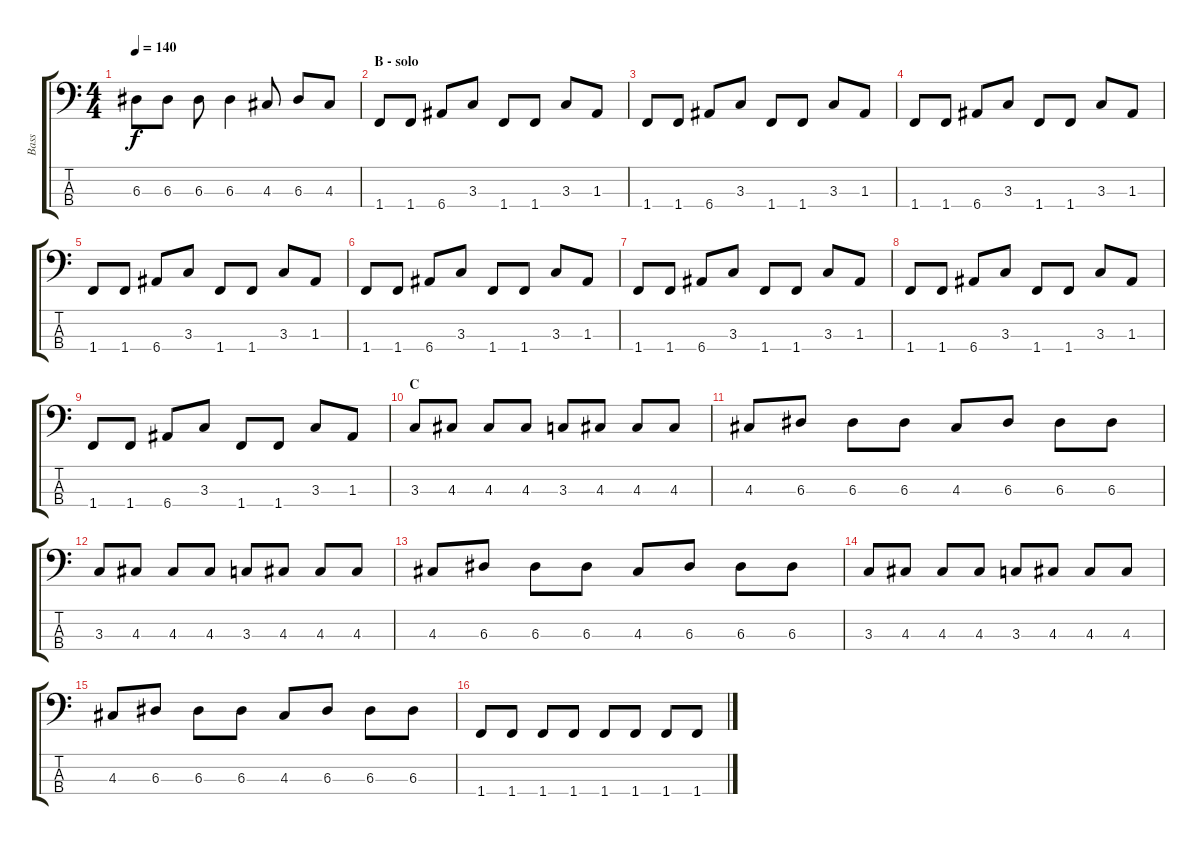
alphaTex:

\track ("Bass" "Bass") {instrument electricbassfinger}
\staff {score tabs}
\tuning (G2 D2 A1 E1) {hide}
\ts (4 4)
\tempo 140
\clef f4
\ks c
6.3.8{dy f} 6.3.8 6.3.8 6.3.4 4.3.8 6.3.8 4.3.8 |
\section ("" "B - solo")
1.4.8 1.4.8 6.4.8 3.3.8 1.4.8 1.4.8 3.3.8 1.3.8 |
1.4.8 1.4.8 6.4.8 3.3.8 1.4.8 1.4.8 3.3.8 1.3.8 |
1.4.8 1.4.8 6.4.8 3.3.8 1.4.8 1.4.8 3.3.8 1.3.8 |
1.4.8 1.4.8 6.4.8 3.3.8 1.4.8 1.4.8 3.3.8 1.3.8 |
1.4.8 1.4.8 6.4.8 3.3.8 1.4.8 1.4.8 3.3.8 1.3.8 |
1.4.8 1.4.8 6.4.8 3.3.8 1.4.8 1.4.8 3.3.8 1.3.8 |
1.4.8 1.4.8 6.4.8 3.3.8 1.4.8 1.4.8 3.3.8 1.3.8 |
1.4.8 1.4.8 6.4.8 3.3.8 1.4.8 1.4.8 3.3.8 1.3.8 |
\section ("" "C")
3.3.8 4.3.8 4.3.8 4.3.8 3.3.8 4.3.8 4.3.8 4.3.8 |
4.3.8 6.3.8 6.3.8 6.3.8 4.3.8 6.3.8 6.3.8 6.3.8 |
3.3.8 4.3.8 4.3.8 4.3.8 3.3.8 4.3.8 4.3.8 4.3.8 |
4.3.8 6.3.8 6.3.8 6.3.8 4.3.8 6.3.8 6.3.8 6.3.8 |
3.3.8 4.3.8 4.3.8 4.3.8 3.3.8 4.3.8 4.3.8 4.3.8 |
4.3.8 6.3.8 6.3.8 6.3.8 4.3.8 6.3.8 6.3.8 6.3.8 |
1.4.8 1.4.8 1.4.8 1.4.8 1.4.8 1.4.8 1.4.8 1.4.8
